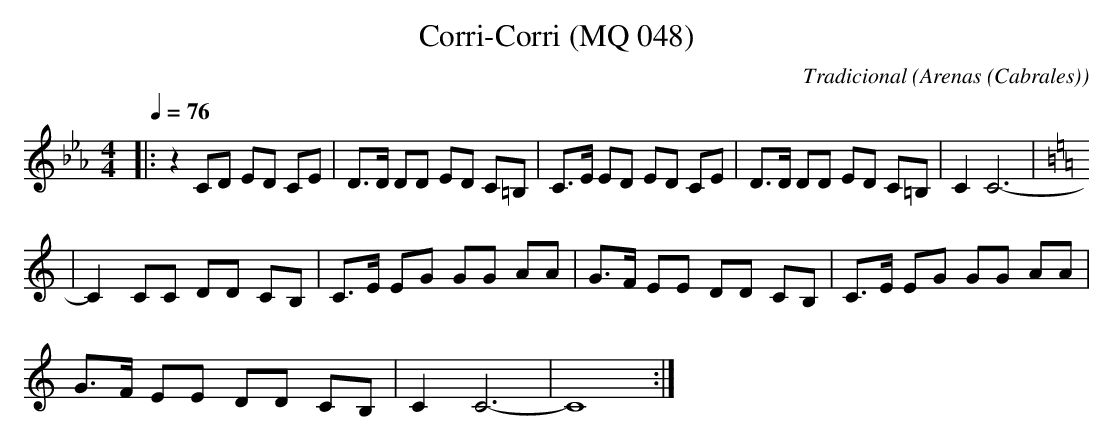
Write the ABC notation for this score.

X:1
T:Corri-Corri (MQ 048)
C:Tradicional
O:Arenas (Cabrales)
M:4/4
L:1/8
Q:1/4=76
K:Cm
|:z2 CD ED CE|D>D DD ED C=B,|C>E ED ED CE|D>D DD ED C=B,|C2 C6-|
[K:C]
|C2 CC DD CB,|C>E EG GG AA|G>F EE DD CB,|C>E EG GG AA|
G>F EE DD CB,|C2 C6-|C8 :|
